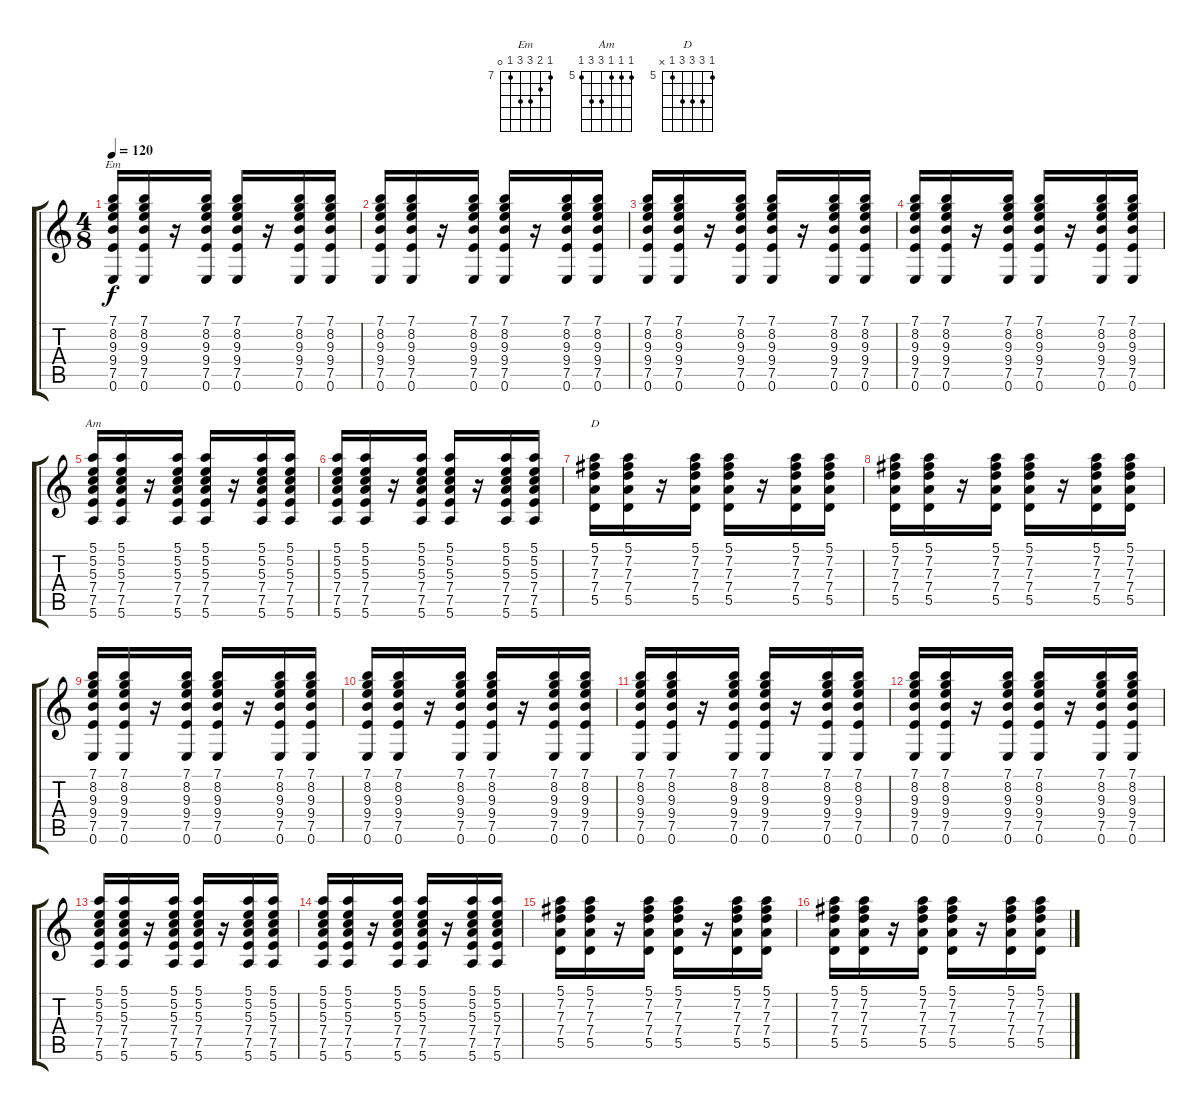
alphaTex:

\track "" {instrument electricguitarmuted}
\staff {score tabs}
\tuning (E4 B3 G3 D3 A2 E2) {hide}
\chord ("Em" 7 8 9 9 7 0) {firstfret 7}
\chord ("Am" 5 5 5 7 7 5) {firstfret 5}
\chord ("D" 5 7 7 7 5 x) {firstfret 5}
\ts (4 8)
\tempo 120
\clef g2
\ks c
(7.1 8.2 9.3 9.4 7.5 0.6).16{ch "Em" dy f} (7.1 8.2 9.3 9.4 7.5 0.6).16 r.16 (7.1 8.2 9.3 9.4 7.5 0.6).16 (7.1 8.2 9.3 9.4 7.5 0.6).16 r.16 (7.1 8.2 9.3 9.4 7.5 0.6).16 (7.1 8.2 9.3 9.4 7.5 0.6).16 |
(7.1 8.2 9.3 9.4 7.5 0.6).16 (7.1 8.2 9.3 9.4 7.5 0.6).16 r.16 (7.1 8.2 9.3 9.4 7.5 0.6).16 (7.1 8.2 9.3 9.4 7.5 0.6).16 r.16 (7.1 8.2 9.3 9.4 7.5 0.6).16 (7.1 8.2 9.3 9.4 7.5 0.6).16 |
(7.1 8.2 9.3 9.4 7.5 0.6).16 (7.1 8.2 9.3 9.4 7.5 0.6).16 r.16 (7.1 8.2 9.3 9.4 7.5 0.6).16 (7.1 8.2 9.3 9.4 7.5 0.6).16 r.16 (7.1 8.2 9.3 9.4 7.5 0.6).16 (7.1 8.2 9.3 9.4 7.5 0.6).16 |
(7.1 8.2 9.3 9.4 7.5 0.6).16 (7.1 8.2 9.3 9.4 7.5 0.6).16 r.16 (7.1 8.2 9.3 9.4 7.5 0.6).16 (7.1 8.2 9.3 9.4 7.5 0.6).16 r.16 (7.1 8.2 9.3 9.4 7.5 0.6).16 (7.1 8.2 9.3 9.4 7.5 0.6).16 |
(5.1 5.2 5.3 7.4 7.5 5.6).16{ch "Am"} (5.1 5.2 5.3 7.4 7.5 5.6).16 r.16 (5.1 5.2 5.3 7.4 7.5 5.6).16 (5.1 5.2 5.3 7.4 7.5 5.6).16 r.16 (5.1 5.2 5.3 7.4 7.5 5.6).16 (5.1 5.2 5.3 7.4 7.5 5.6).16 |
(5.1 5.2 5.3 7.4 7.5 5.6).16 (5.1 5.2 5.3 7.4 7.5 5.6).16 r.16 (5.1 5.2 5.3 7.4 7.5 5.6).16 (5.1 5.2 5.3 7.4 7.5 5.6).16 r.16 (5.1 5.2 5.3 7.4 7.5 5.6).16 (5.1 5.2 5.3 7.4 7.5 5.6).16 |
(5.1 7.2 7.3 7.4 5.5).16{ch "D"} (5.1 7.2 7.3 7.4 5.5).16 r.16 (5.1 7.2 7.3 7.4 5.5).16 (5.1 7.2 7.3 7.4 5.5).16 r.16 (5.1 7.2 7.3 7.4 5.5).16 (5.1 7.2 7.3 7.4 5.5).16 |
(5.1 7.2 7.3 7.4 5.5).16 (5.1 7.2 7.3 7.4 5.5).16 r.16 (5.1 7.2 7.3 7.4 5.5).16 (5.1 7.2 7.3 7.4 5.5).16 r.16 (5.1 7.2 7.3 7.4 5.5).16 (5.1 7.2 7.3 7.4 5.5).16 |
(7.1 8.2 9.3 9.4 7.5 0.6).16 (7.1 8.2 9.3 9.4 7.5 0.6).16 r.16 (7.1 8.2 9.3 9.4 7.5 0.6).16 (7.1 8.2 9.3 9.4 7.5 0.6).16 r.16 (7.1 8.2 9.3 9.4 7.5 0.6).16 (7.1 8.2 9.3 9.4 7.5 0.6).16 |
(7.1 8.2 9.3 9.4 7.5 0.6).16 (7.1 8.2 9.3 9.4 7.5 0.6).16 r.16 (7.1 8.2 9.3 9.4 7.5 0.6).16 (7.1 8.2 9.3 9.4 7.5 0.6).16 r.16 (7.1 8.2 9.3 9.4 7.5 0.6).16 (7.1 8.2 9.3 9.4 7.5 0.6).16 |
(7.1 8.2 9.3 9.4 7.5 0.6).16 (7.1 8.2 9.3 9.4 7.5 0.6).16 r.16 (7.1 8.2 9.3 9.4 7.5 0.6).16 (7.1 8.2 9.3 9.4 7.5 0.6).16 r.16 (7.1 8.2 9.3 9.4 7.5 0.6).16 (7.1 8.2 9.3 9.4 7.5 0.6).16 |
(7.1 8.2 9.3 9.4 7.5 0.6).16 (7.1 8.2 9.3 9.4 7.5 0.6).16 r.16 (7.1 8.2 9.3 9.4 7.5 0.6).16 (7.1 8.2 9.3 9.4 7.5 0.6).16 r.16 (7.1 8.2 9.3 9.4 7.5 0.6).16 (7.1 8.2 9.3 9.4 7.5 0.6).16 |
(5.1 5.2 5.3 7.4 7.5 5.6).16 (5.1 5.2 5.3 7.4 7.5 5.6).16 r.16 (5.1 5.2 5.3 7.4 7.5 5.6).16 (5.1 5.2 5.3 7.4 7.5 5.6).16 r.16 (5.1 5.2 5.3 7.4 7.5 5.6).16 (5.1 5.2 5.3 7.4 7.5 5.6).16 |
(5.1 5.2 5.3 7.4 7.5 5.6).16 (5.1 5.2 5.3 7.4 7.5 5.6).16 r.16 (5.1 5.2 5.3 7.4 7.5 5.6).16 (5.1 5.2 5.3 7.4 7.5 5.6).16 r.16 (5.1 5.2 5.3 7.4 7.5 5.6).16 (5.1 5.2 5.3 7.4 7.5 5.6).16 |
(5.1 7.2 7.3 7.4 5.5).16 (5.1 7.2 7.3 7.4 5.5).16 r.16 (5.1 7.2 7.3 7.4 5.5).16 (5.1 7.2 7.3 7.4 5.5).16 r.16 (5.1 7.2 7.3 7.4 5.5).16 (5.1 7.2 7.3 7.4 5.5).16 |
(5.1 7.2 7.3 7.4 5.5).16 (5.1 7.2 7.3 7.4 5.5).16 r.16 (5.1 7.2 7.3 7.4 5.5).16 (5.1 7.2 7.3 7.4 5.5).16 r.16 (5.1 7.2 7.3 7.4 5.5).16 (5.1 7.2 7.3 7.4 5.5).16
